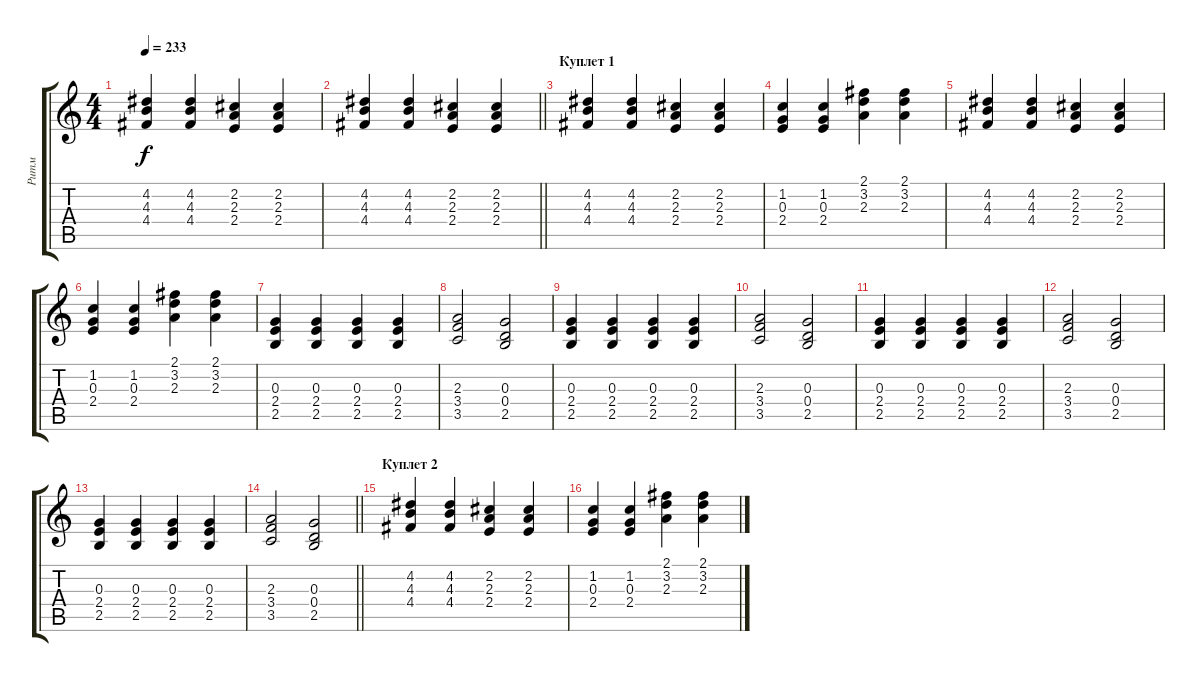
\track ("Ритм" "Ритм") {instrument distortionguitar}
\staff {score tabs}
\tuning (E4 B3 G3 D3 A2 E2) {hide}
\ts (4 4)
\tempo 233
\clef g2
\ks c
(4.2 4.3 4.4).4{dy f} (4.2 4.3 4.4).4 (2.2 2.3 2.4).4 (2.2 2.3 2.4).4 |
\barLineRight lightlight
(4.2 4.3 4.4).4 (4.2 4.3 4.4).4 (2.2 2.3 2.4).4 (2.2 2.3 2.4).4 |
\section ("" "Куплет 1")
(4.2 4.3 4.4).4 (4.2 4.3 4.4).4 (2.2 2.3 2.4).4 (2.2 2.3 2.4).4 |
(1.2 0.3 2.4).4 (1.2 0.3 2.4).4 (2.1 3.2 2.3).4 (2.1 3.2 2.3).4 |
(4.2 4.3 4.4).4 (4.2 4.3 4.4).4 (2.2 2.3 2.4).4 (2.2 2.3 2.4).4 |
(1.2 0.3 2.4).4 (1.2 0.3 2.4).4 (2.1 3.2 2.3).4 (2.1 3.2 2.3).4 |
(0.3 2.4 2.5).4 (0.3 2.4 2.5).4 (0.3 2.4 2.5).4 (0.3 2.4 2.5).4 |
(2.3 3.4 3.5).2 (0.3 0.4 2.5).2 |
(0.3 2.4 2.5).4 (0.3 2.4 2.5).4 (0.3 2.4 2.5).4 (0.3 2.4 2.5).4 |
(2.3 3.4 3.5).2 (0.3 0.4 2.5).2 |
(0.3 2.4 2.5).4 (0.3 2.4 2.5).4 (0.3 2.4 2.5).4 (0.3 2.4 2.5).4 |
(2.3 3.4 3.5).2 (0.3 0.4 2.5).2 |
(0.3 2.4 2.5).4 (0.3 2.4 2.5).4 (0.3 2.4 2.5).4 (0.3 2.4 2.5).4 |
\barLineRight lightlight
(2.3 3.4 3.5).2 (0.3 0.4 2.5).2 |
\section ("" "Куплет 2")
(4.2 4.3 4.4).4 (4.2 4.3 4.4).4 (2.2 2.3 2.4).4 (2.2 2.3 2.4).4 |
(1.2 0.3 2.4).4 (1.2 0.3 2.4).4 (2.1 3.2 2.3).4 (2.1 3.2 2.3).4
